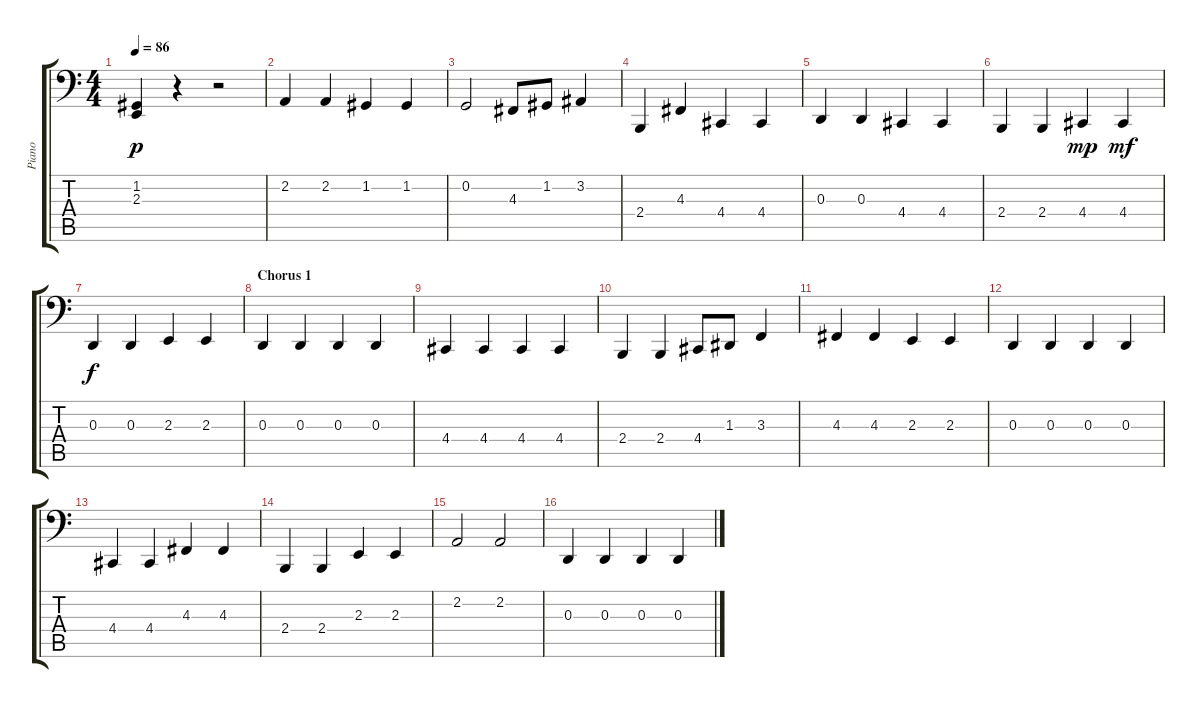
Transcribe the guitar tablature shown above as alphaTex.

\track ("Piano" "Piano") {instrument brightacousticpiano}
\staff {score tabs}
\tuning (C3 G2 D2 A1 E1 B0) {hide}
\ts (4 4)
\tempo 86
\clef f4
\ks c
(1.2 2.3).4{dy p} r.4 r.2 |
2.2.4 2.2.4 1.2.4 1.2.4 |
0.2.2 4.3.8 1.2.8 3.2.4 |
2.4.4 4.3.4 4.4.4 4.4.4 |
0.3.4 0.3.4 4.4.4 4.4.4 |
2.4.4 2.4.4 4.4.4{dy mp} 4.4.4{dy mf} |
\section ("" "")
0.3.4{dy f} 0.3.4 2.3.4 2.3.4 |
\section ("" "Chorus 1")
0.3.4 0.3.4 0.3.4 0.3.4 |
4.4.4 4.4.4 4.4.4 4.4.4 |
2.4.4 2.4.4 4.4.8 1.3.8 3.3.4 |
4.3.4 4.3.4 2.3.4 2.3.4 |
0.3.4 0.3.4 0.3.4 0.3.4 |
4.4.4 4.4.4 4.3.4 4.3.4 |
2.4.4 2.4.4 2.3.4 2.3.4 |
2.2.2 2.2.2 |
0.3.4 0.3.4 0.3.4 0.3.4
